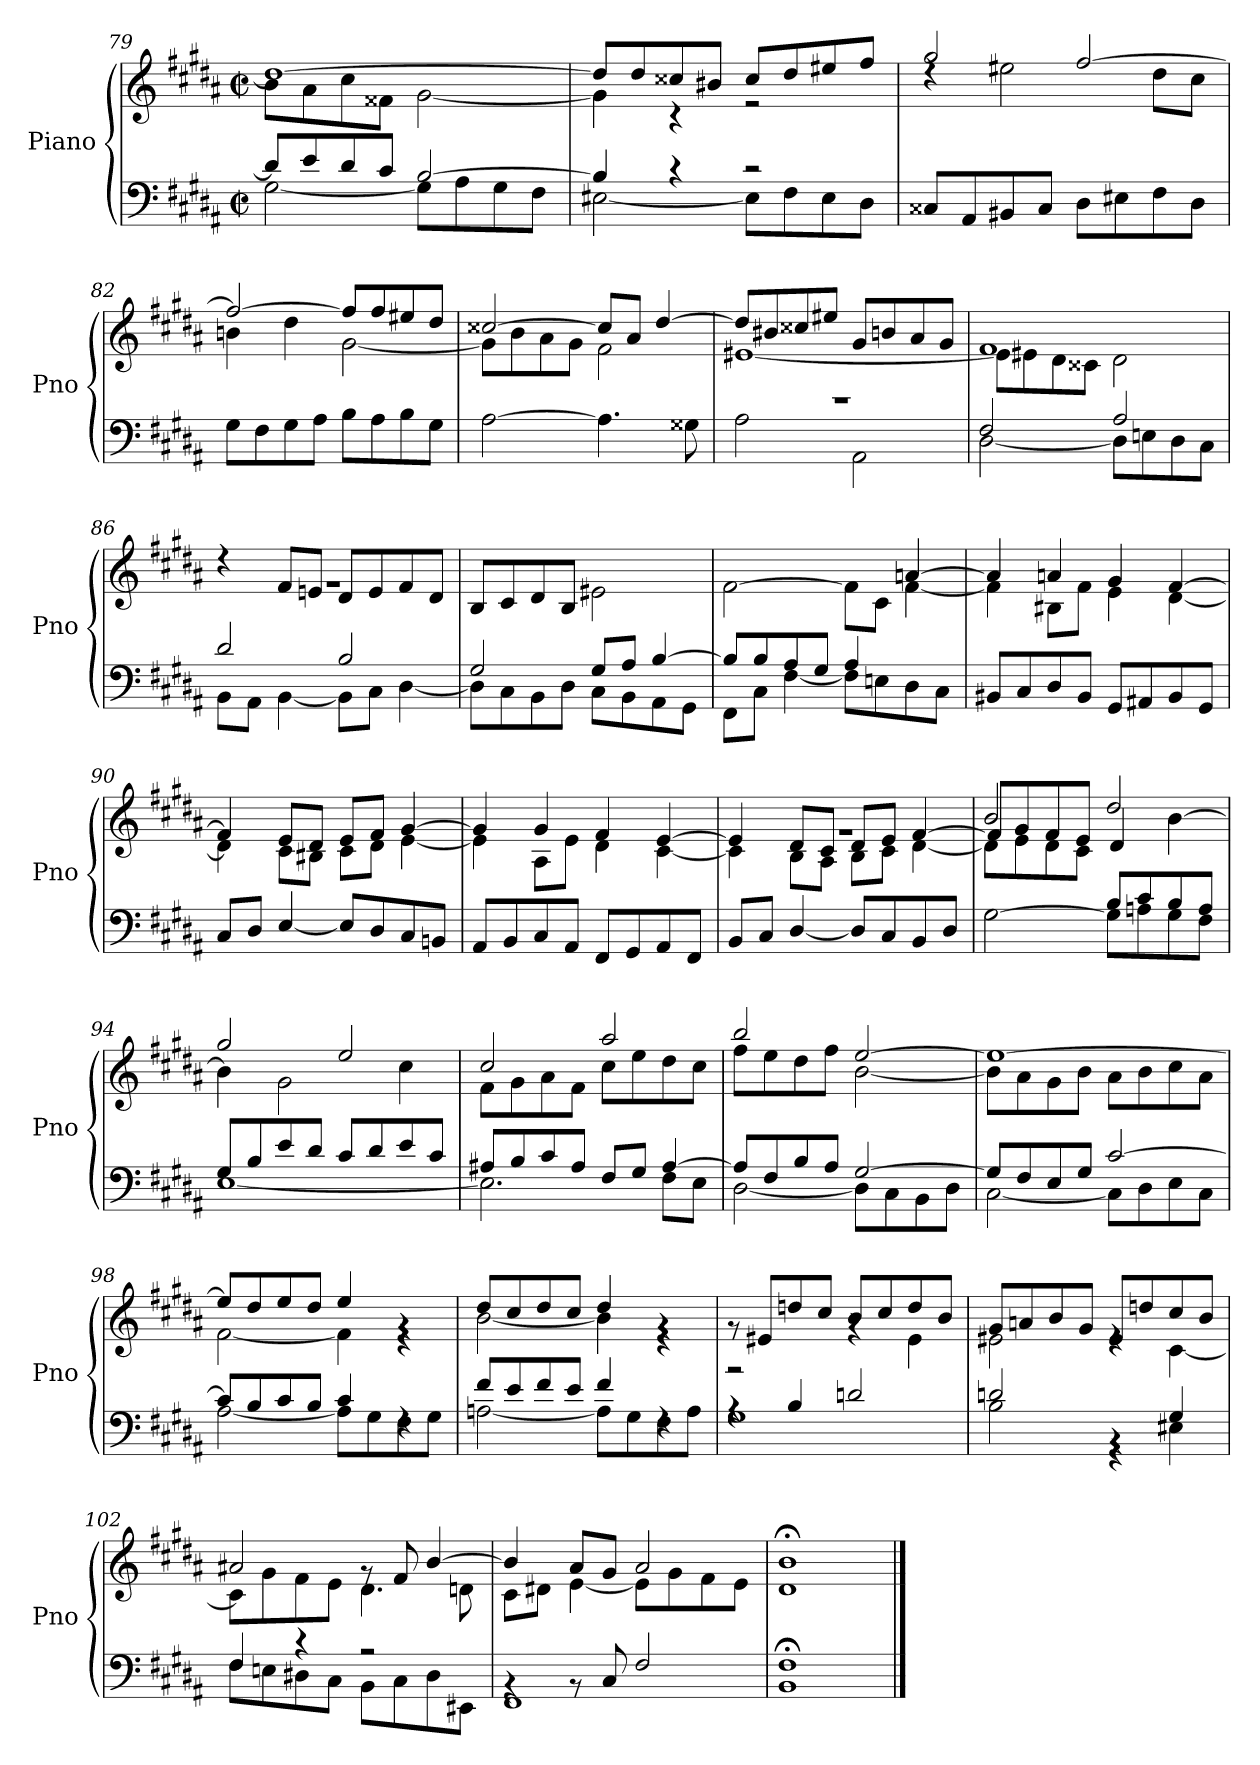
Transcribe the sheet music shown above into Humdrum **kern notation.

**kern	**kern
*part1	*part1
*staff2	*staff1
*I"Piano	*
*I'Pno	*
*clefF4	*clefG2
*k[f#c#g#d#a#]	*k[f#c#g#d#a#]
*M2/2	*M2/2
*met(c|)	*met(c|)
=79	=79
*^	*^
8d#/L]	[2G#\	1dd#_	8b\L
8e/	.	.	8a#\
8d#/	.	.	8cc#\
8c#/J	.	.	8f##X\J
[2B/	8G#\L]	.	[2g#\
.	8A#\	.	.
.	8G#\	.	.
.	8F#\J	.	.
=80	=80	=80	=80
4B/]	[2E#X\	8dd#/L]	4g#\]
.	.	8dd#/	.
4r	.	8cc##X/	4r
.	.	8b#X/J	.
2r	8E#\L]	8cc##/L	2r
.	8F#\	8dd#/	.
.	8E#\	8ee#X/	.
.	8D#\J	8ff#/J	.
*v	*v	*	*
=81	=81	=81
8C##X/L	2gg#/	4rdd
8AA#/	.	.
8BB#X/	.	2ee#X\
8C##/J	.	.
8D#\L	[2ff#/	.
8E#X\	.	.
8F#\	.	8dd#\L
8D#\J	.	8cc#\J
!!LO:LB:g=z	!!
=82	=82	=82
8G#\L	2ff#/_	4bn\
8F#\	.	.
8G#\	.	4dd#\
8A#\J	.	.
8B\L	8ff#/L]	[2g#\
8A#\	8ff#/	.
8B\	8ee#X/	.
8G#\J	8dd#/J	.
!!LO:LB:g=z	!!
=83	=83	=83
[2A#\	[2cc##X/	8g#\L]
.	.	8b\
.	.	8a#\
.	.	8g#\J
4.A#\]	8cc##/L]	2f#\
.	8a#/J	.
.	[4dd#/	.
8G##X\	.	.
=84	=84	=84
*^	*	*
1r	2A#\	8dd#/L]	[1e#X
.	.	8b#X/	.
.	.	8cc##X/	.
.	.	8ee#X/J	.
.	2AA#\	8g#/L	.
.	.	8bn/	.
.	.	8a#/	.
.	.	8g#/J	.
=85	=85	=85	=85
2F#/	[2D#\	1f#	8e#\L]
.	.	.	8e#X\
.	.	.	8d#\
.	.	.	8c##X\J
2A#/	8D#\L]	.	2d#\
.	8En\	.	.
.	8D#\	.	.
.	8C#\J	.	.
=86	=86	=86	=86
2d#/	8BB\L	1rg	4rdd
.	8AA#\J	.	.
.	[4BB\	.	8f#/L
.	.	.	8en/J
2B/	8BB\L]	.	8d#/L
.	8C#\J	.	8e/
.	[4D#\	.	8f#/
.	.	.	8d#/J
*	*	*v	*v
!!LO:LB:g=z
=87	=87	=87
2G#/	8D#\L]	8B/L
.	8C#\	8c#/
.	8BB\	8d#/
.	8D#\J	8B/J
8G#/L	8C#\L	2e#X\
8A#/J	8BB\	.
[4B/	8AA#\	.
.	8GG#\J	.
=88	=88	=88
*	*	*^
8B/L]	8FF#\L	[2f#\	2.ryy
8B/	8C#\J	.	.
8A#/	[4F#\	.	.
8G#/J	.	.	.
8F#\L]	4A#/	8f#\L]	.
8En\	.	8c#\J	.
8D#\	4ryy	[4an/	[4f#\
8C#\J	.	.	.
*v	*v	*	*
=89	=89	=89
8BB#X/L	4a/]	4f#\]
8C#/	.	.
8D#/	4an/	8B#X\L
8BB#/J	.	8f#\J
8GG#/L	4g#/	4e\
8AA#X/	.	.
8BB#/	[4f#/	[4d#\
8GG#/J	.	.
=90	=90	=90
8C#/L	4f#/]	4d#\]
8D#/J	.	.
[4E/	8e/L	8c#\L
.	8d#/J	8B#X\J
8E/L]	8e/L	8c#\L
8D#/	8f#/J	8d#\J
8C#/	[4g#/	[4e\
8BBn/J	.	.
!!LO:LB:g=z	!!
=91	=91	=91
8AA#/L	4g#/]	4e\]
8BB/	.	.
8C#/	4g#/	8A#\L
8AA#/J	.	8e\J
8FF#/L	4f#/	4d#\
8GG#/	.	.
8AA#/	[4e/	[4c#\
8FF#/J	.	.
=92	=92	=92
*	*	*^
8BB/L	1rg	4c#\]	4e/]
8C#/J	.	.	.
[4D#/	.	8B\L	8d#/L
.	.	8A#\J	8c#/J
8D#/L]	.	8B\L	8d#/L
8C#/	.	8c#\J	8e/J
8BB/	.	[4d#\	[4f#/
8D#/J	.	.	.
=93	=93	=93	=93
*^	*	*	*
[2G#\	2ryy	2b/	8d#\L]	8f#/L]
.	.	.	8e\	8g#/
.	.	.	8d#\	8f#/
.	.	.	8c#\J	8e/J
8B/L	8G#\L]	2dd#/	2ryy	4d#/
8c#/	8An\	.	.	.
8B/	8G#\	.	.	[4b\
8A/J	8F#\J	.	.	.
*	*	*	*v	*v
=94	=94	=94	=94
8G#/L	[1E	2gg#/	4b\]
8B/	.	.	.
8e/	.	.	2g#\
8d#/J	.	.	.
8c#/L	.	2ee/	.
8d#/	.	.	.
8e/	.	.	4cc#\
8c#/J	.	.	.
!!LO:LB:g=z	!!
=95	=95	=95	=95
8A#X/L	2.E\]	2cc#/	8f#\L
8B/	.	.	8g#\
8c#/	.	.	8a#\
8A#/J	.	.	8f#\J
8F#/L	.	2aa#/	8cc#\L
8G#/J	.	.	8ee\
[4A#/	8F#\L	.	8dd#\
.	8E\J	.	8cc#\J
!!LO:PB:g=z	!!
=96	=96	=96	=96
8A#/L]	[2D#\	2bb/	8ff#\L
8F#/	.	.	8ee\
8B/	.	.	8dd#\
8A#/J	.	.	8ff#\J
[2G#/	8D#\L]	[2ee/	[2b\
.	8C#\	.	.
.	8BB\	.	.
.	8D#\J	.	.
=97	=97	=97	=97
8G#/L]	[2C#\	1ee_	8b\L]
8F#/	.	.	8a#\
8E/	.	.	8g#\
8G#/J	.	.	8b\J
[2c#/	8C#\L]	.	8a#\L
.	8D#\	.	8b\
.	8E\	.	8cc#\
.	8C#\J	.	8a#\J
=98	=98	=98	=98
8c#/L]	[2A#\	8ee/L]	[2f#\
8B/	.	8dd#/	.
8c#/	.	8ee/	.
8B/J	.	8dd#/J	.
4c#/	8A#\L]	4ee/	4f#\]
.	8G#\	.	.
4rF	8F#\	4rg	4r
.	8G#\J	.	.
=99	=99	=99	=99
8f#/L	[2An\	8dd#/L	[2b\
8e/	.	8cc#/	.
8f#/	.	8dd#/	.
8e/J	.	8cc#/J	.
4f#/	8A\L]	4dd#/	4b\]
.	8G#\	.	.
4rF	8F#\	4rg	4r
.	8A\J	.	.
!!LO:PB:g=z	!!
=100	=100	=100	=100
4rA	1G#	8rg	2r
.	.	8e#X/L	.
4B/	.	8ddn/	.
.	.	8cc#/J	.
2dn/	.	8b/L	4rg
.	.	8cc#/	.
.	.	8dd/	4e#\
.	.	8b/J	.
=101	=101	=101	=101
2dn/	2B\	8g#/L	2e#X\
.	.	8an/	.
.	.	8b/	.
.	.	8g#/J	.
4rBB	4r	8e#/L	4re
.	.	8ddn/	.
4G#/	4E#X\	8cc#/	[4c#\
.	.	8b/J	.
=102	=102	=102	=102
4F#/	8F#\L	2a#X/	8c#\L]
.	8En\	.	8g#\
4r	8D#X\	.	8f#\
.	8C#\J	.	8e\J
2r	8BB\L	8rg	4.d#\
.	8C#\	8f#/	.
.	8D#\	[4b/	.
.	8EE#X\J	.	8dn\
=103	=103	=103	=103
4rBB	1FF#	4b/]	8c#\L
.	.	.	8d#X\J
8rBB	.	8a#/L	[4e\
8C#/	.	8g#/J	.
2F#/	.	2a#/	8e\L]
.	.	.	8g#\
.	.	.	8f#\
.	.	.	8e\J
*v	*v	*	*
*	*v	*v
!!LO:LB:g=z
=104	=104
1BB;< 1F#;<	1d#;< 1b;<
==	==
*-	*-
